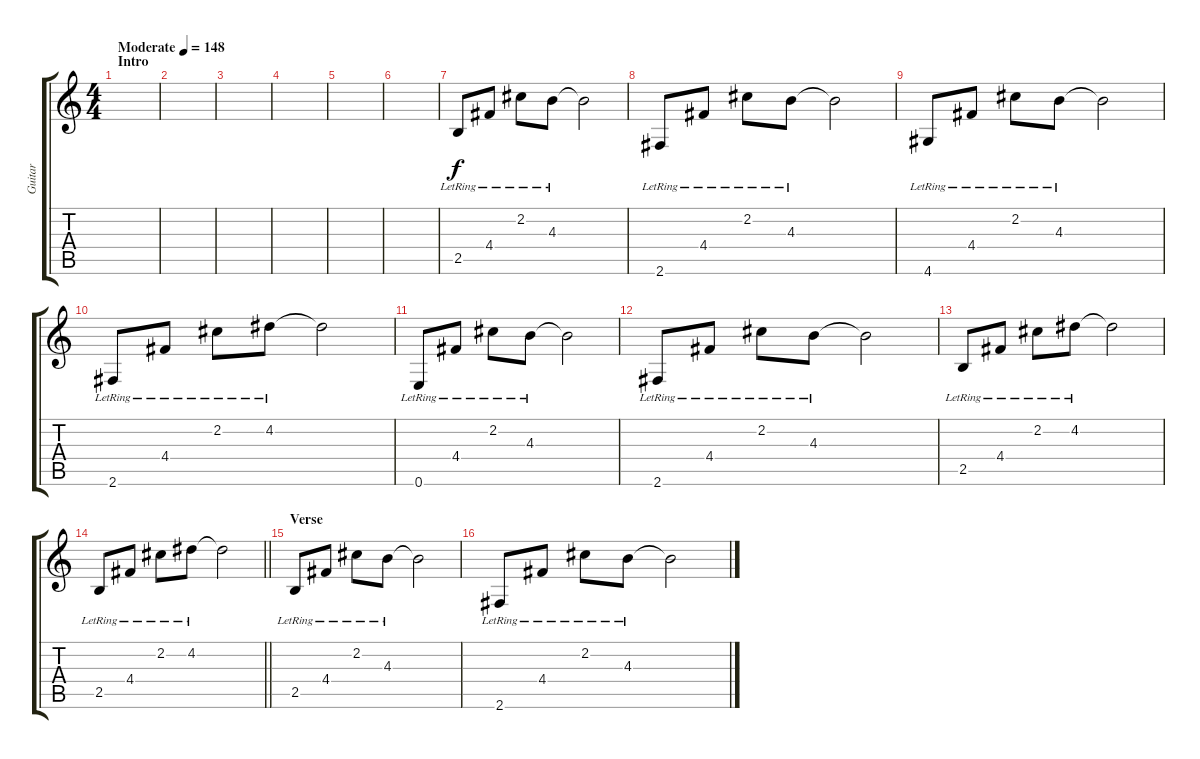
\track ("Guitar" "Guitar") {instrument electricguitarclean}
\staff {score tabs}
\tuning (E4 B3 G3 D3 A2 E2) {hide}
\ts (4 4)
\section ("" "Intro")
\tempo (148 "Moderate")
\clef g2
\ks c
|
|
|
|
|
|
2.5{lr}.8 4.4{lr}.8 2.2{lr}.8 4.3{lr}.8 4.3{t}.2 |
2.6{lr}.8 4.4{lr}.8 2.2{lr}.8 4.3{lr}.8 4.3{t}.2 |
4.6{lr}.8 4.4{lr}.8 2.2{lr}.8 4.3{lr}.8 4.3{t}.2 |
2.6{lr}.8 4.4{lr}.8 2.2{lr}.8 4.2{lr}.8 4.2{t}.2 |
0.6{lr}.8 4.4{lr}.8 2.2{lr}.8 4.3{lr}.8 4.3{t}.2 |
2.6{lr}.8 4.4{lr}.8 2.2{lr}.8 4.3{lr}.8 4.3{t}.2 |
2.5{lr}.8 4.4{lr}.8 2.2{lr}.8 4.2{lr}.8 4.2{t}.2 |
\barLineRight lightlight
2.5{lr}.8 4.4{lr}.8 2.2{lr}.8 4.2{lr}.8 4.2{t}.2 |
\section ("" "Verse")
2.5{lr}.8 4.4{lr}.8 2.2{lr}.8 4.3{lr}.8 4.3{t}.2 |
2.6{lr}.8 4.4{lr}.8 2.2{lr}.8 4.3{lr}.8 4.3{t}.2
